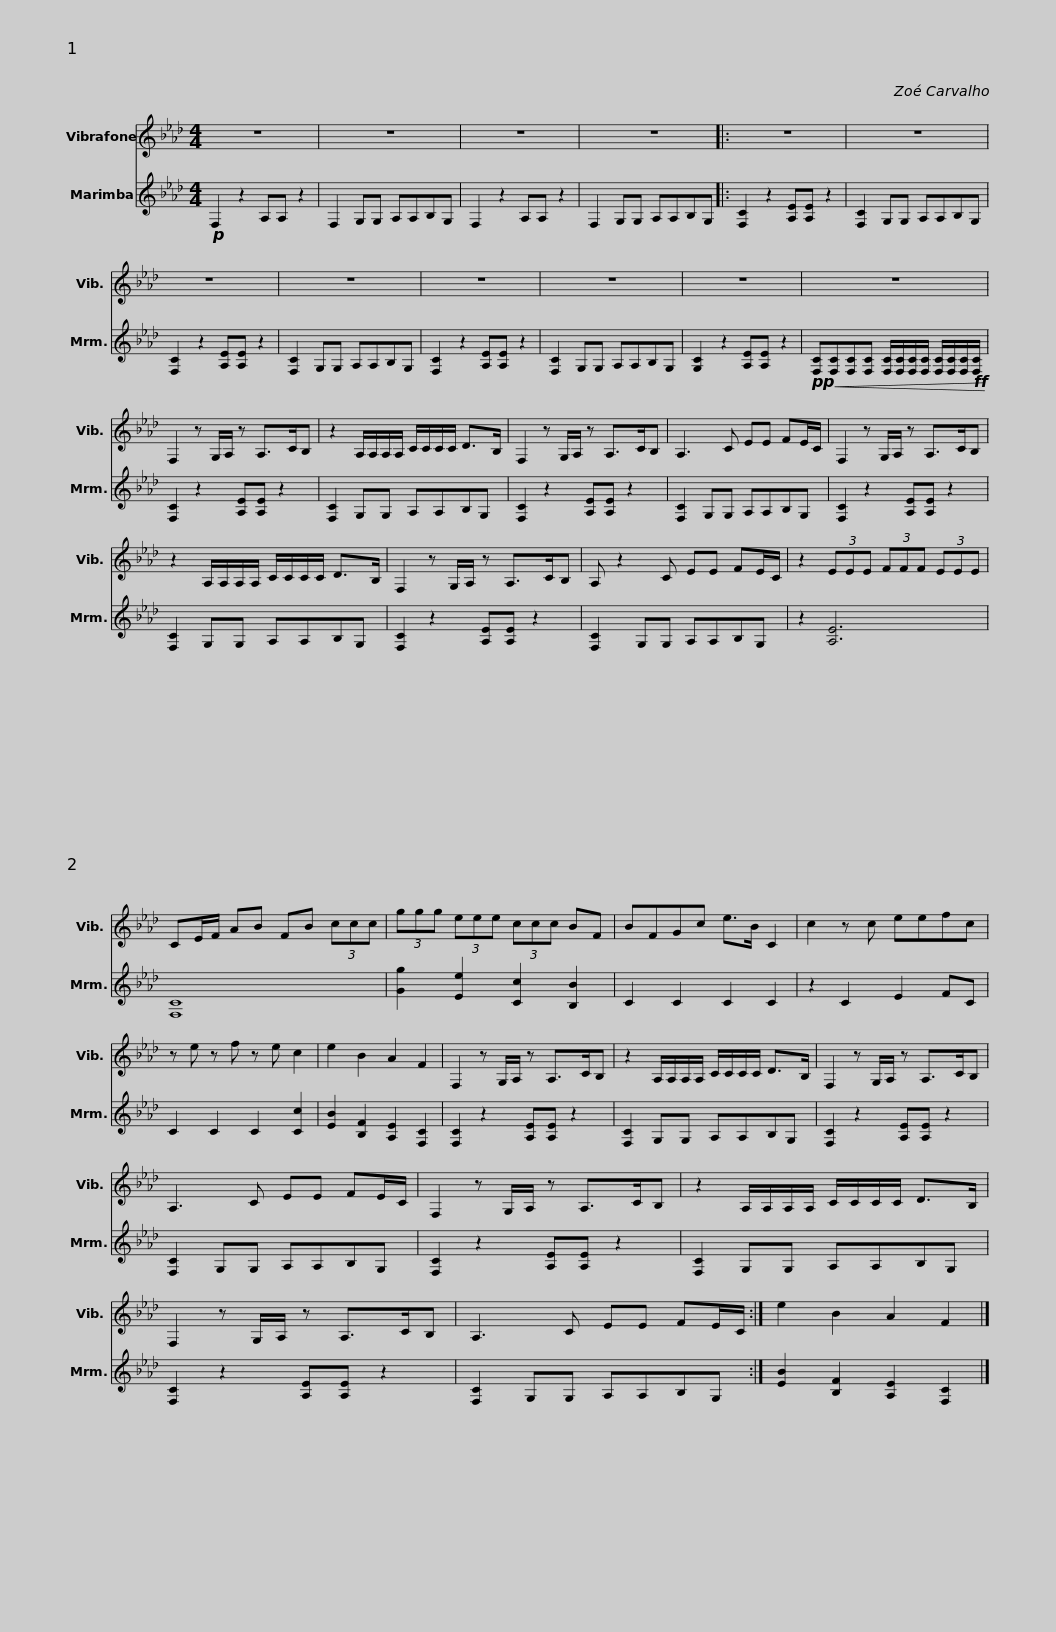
X:1
%%score 1 2
L:1/8
M:4/4
I:linebreak $
K:Ab
V:1 treble
V:2 treble
V:1
 z8 | z8 | z8 | z8 |: z8 |$ %5
 z8 | z8 | z8 | z8 | z8 |$ %10
 z8 | z8 | F,2 z G,/A,/ z A,>CB, |$ z2 A,/A,/A,/A,/ C/C/C/C/ D>B, | F,2 z G,/A,/ z A,>CB, | %15
 A,3 C EE FE/C/ |$ F,2 z G,/A,/ z A,>CB, | z2 A,/A,/A,/A,/ C/C/C/C/ D>B, | F,2 z G,/A,/ z A,>CB, |$ A, z2 C EE FE/C/ | %20
 z2 (3EEE (3FFF (3EEE | CE/F/ AB FB (3ccc | (3ggg (3eee (3ccc BF |$ BFGc e>B C2 | c2 z c eefc | %25
 z e z f z e c2 | e2 B2 A2 F2 | F,2 z G,/A,/ z A,>CB, |$ z2 A,/A,/A,/A,/ C/C/C/C/ D>B, | F,2 z G,/A,/ z A,>CB, | %30
 A,3 C EE FE/C/ |$ F,2 z G,/A,/ z A,>CB, | z2 A,/A,/A,/A,/ C/C/C/C/ D>B, | F,2 z G,/A,/ z A,>CB, |$ A,3 C EE FE/C/ :| %35
 e2 B2 A2 F2 |] %36
V:2
!p! F,2 z2 A,A, z2 | F,2 G,G, A,A,B,G, | F,2 z2 A,A, z2 | F,2 G,G, A,A,B,G, |: [F,C]2 z2 [A,E][A,E] z2 |$ %5
 [F,C]2 G,G, A,A,B,G, | [F,C]2 z2 [A,E][A,E] z2 | [F,C]2 G,G, A,A,B,G, | [F,C]2 z2 [A,E][A,E] z2 | [F,C]2 G,G, A,A,B,G, |$ %10
 [G,C]2 z2 [A,E][A,E] z2 |!pp!!<(! [F,C][F,C][F,C][F,C] [F,C]/[F,C]/[F,C]/[F,C]/ [F,C]/[F,C]/[F,C]/!ff![F,C]/!<)! | [F,C]2 z2 [A,E][A,E] z2 |$ [F,C]2 G,G, A,A,B,G, | [F,C]2 z2 [A,E][A,E] z2 | %15
 [F,C]2 G,G, A,A,B,G, |$ [F,C]2 z2 [A,E][A,E] z2 | [F,C]2 G,G, A,A,B,G, | [F,C]2 z2 [A,E][A,E] z2 |$ [F,C]2 G,G, A,A,B,G, | %20
 z2 [A,E]6 | [F,C]8 | [Gg]2 [Ee]2 [Cc]2 [B,B]2 |$ C2 C2 C2 C2 | z2 C2 E2 FC | %25
 C2 C2 C2 [Cc]2 | [EB]2 [B,F]2 [A,E]2 [F,C]2 | [F,C]2 z2 [A,E][A,E] z2 |$ [F,C]2 G,G, A,A,B,G, | [F,C]2 z2 [A,E][A,E] z2 | %30
 [F,C]2 G,G, A,A,B,G, |$ [F,C]2 z2 [A,E][A,E] z2 | [F,C]2 G,G, A,A,B,G, | [F,C]2 z2 [A,E][A,E] z2 |$ [F,C]2 G,G, A,A,B,G, :| %35
 [EB]2 [B,F]2 [A,E]2 [F,C]2 |] %36
